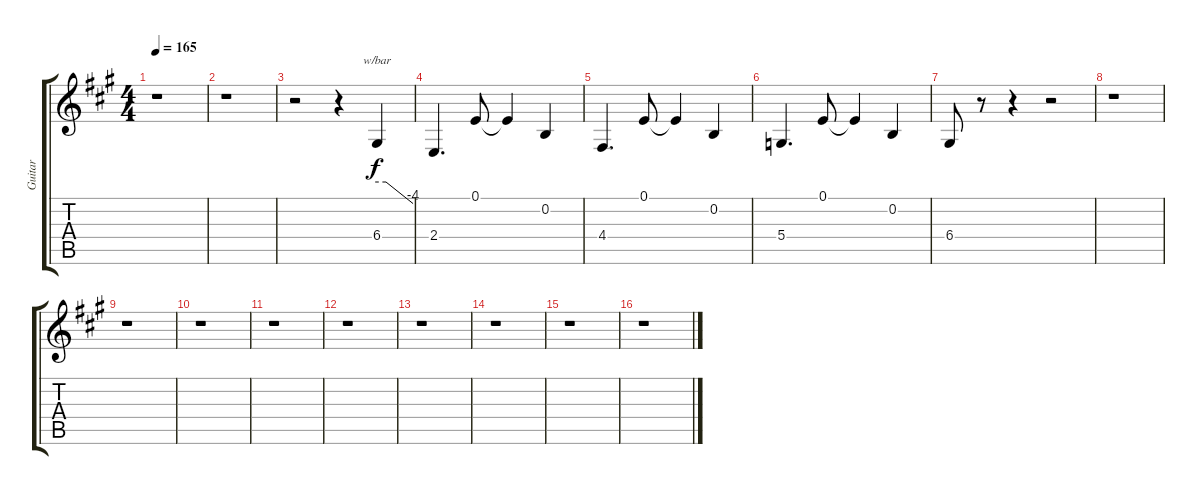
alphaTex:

\track ("Guitar" "Guitar") {instrument lead2sawtooth}
\staff {score tabs}
\tuning (E4 B3 G3 D3 A2 E2) {hide}
\ts (4 4)
\tempo 165
\clef g2
\ks a
r.1{dy f} |
r.1 |
r.2 r.4 6.4.4{tbe (custom default 0 0 15 0 60 -16)} |
2.4.4{d} 0.1.8 0.1{t}.4 0.2.4 |
4.4.4{d} 0.1.8 0.1{t}.4 0.2.4 |
5.4.4{d} 0.1.8 0.1{t}.4 0.2.4 |
6.4.8 r.8 r.4 r.2 |
r.1 |
r.1 |
r.1 |
r.1 |
r.1 |
r.1 |
r.1 |
r.1 |
r.1
